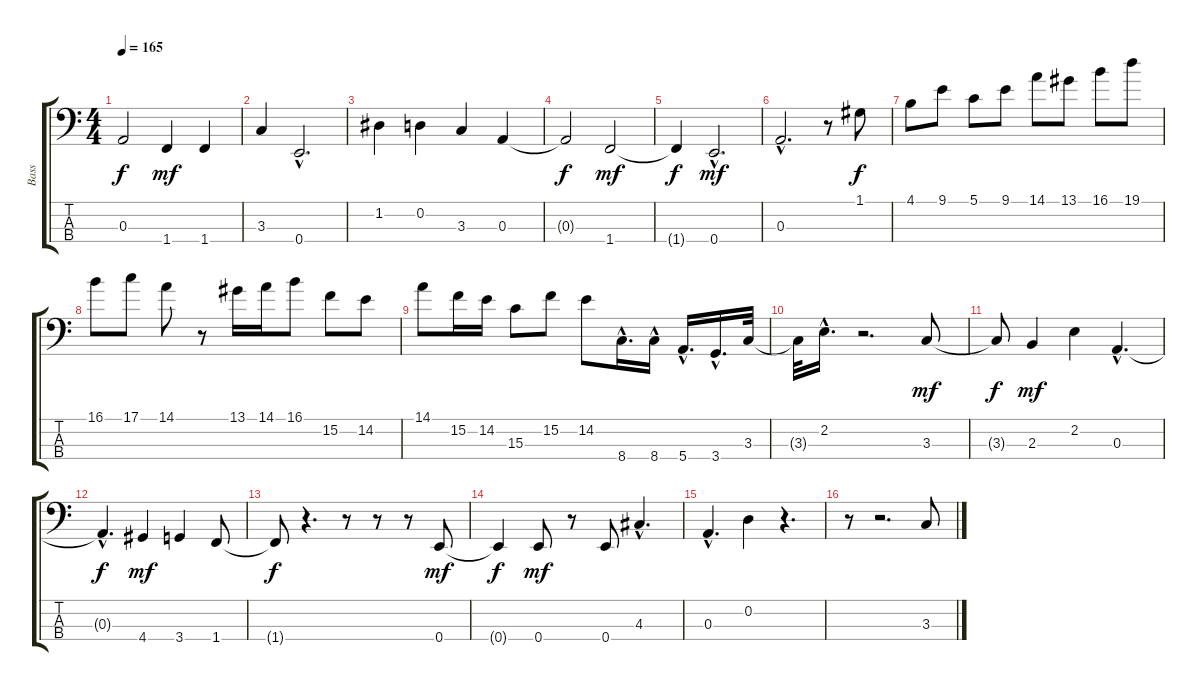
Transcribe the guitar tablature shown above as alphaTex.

\track ("Bass" "Bass") {instrument fretlessbass}
\staff {score tabs}
\tuning (G2 D2 A1 E1) {hide}
\ts (4 4)
\tempo 165
\clef f4
\ks c
0.3{t}.2{dy f} 1.4.4{dy mf} 1.4.4 |
3.3.4 0.4{hac}.2{d} |
1.2.4 0.2.4 3.3.4 0.3.4 |
0.3{t}.2{dy f} 1.4.2{dy mf} |
1.4{t}.4{dy f} 0.4{hac}.2{d dy mf} |
0.3{hac}.2{d} r.8 1.1.8{dy f} |
4.1.8 9.1.8 5.1.8 9.1.8 14.1.8 13.1.8 16.1.8 19.1.8 |
16.1.8 17.1.8 14.1.8 r.8 13.1.16 14.1.16 16.1.8 15.2.8 14.2.8 |
14.1.8 15.2.16 14.2.16 15.3.8 15.2.8 14.2.8 8.4{hac}.16{d} 8.4{hac}.16 5.4{hac}.16{d} 3.4{hac}.16{d} 3.3.32 |
3.3{t}.32 2.2{hac}.16{d} r.2{d} 3.3.8{dy mf} |
3.3{t}.8{dy f} 2.3.4{dy mf} 2.2.4 0.3{hac}.4{d} |
0.3{hac t}.4{d dy f} 4.4.4{dy mf} 3.4.4 1.4.8 |
1.4{t}.8{dy f} r.4{d} r.8 r.8 r.8 0.4.8{dy mf} |
0.4{t}.4{dy f} 0.4.8{dy mf} r.8 0.4.8 4.3{hac}.4{d} |
0.3{hac}.4{d} 0.2.4 r.4{d} |
r.8 r.2{d} 3.3.8
